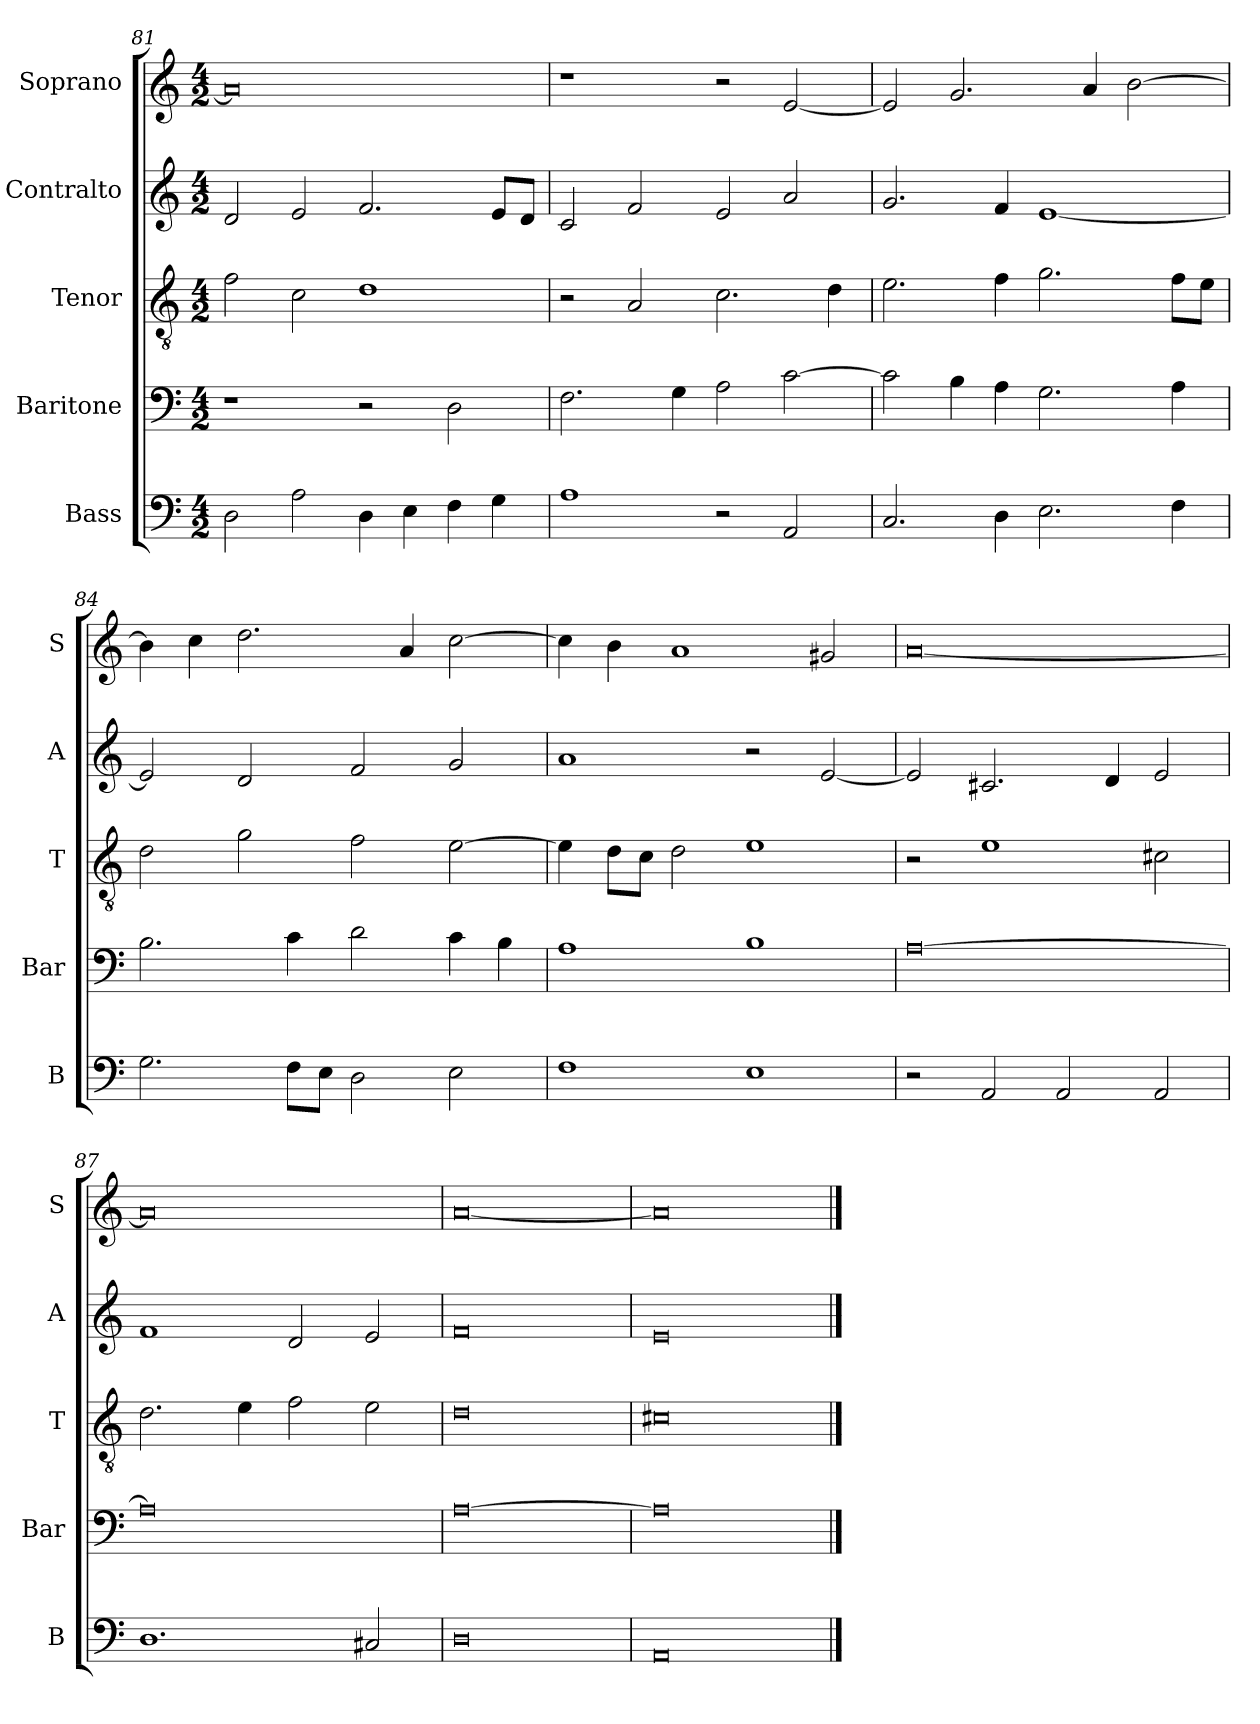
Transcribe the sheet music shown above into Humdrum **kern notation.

**kern	**kern	**kern	**kern	**kern
*part5	*part4	*part3	*part2	*part1
*staff5	*staff4	*staff3	*staff2	*staff1
*I"Bass	*I"Baritone	*I"Tenor	*I"Contralto	*I"Soprano
*I'B	*I'Bar	*I'T	*I'A	*I'S
*clefF4	*clefF4	*clefGv2	*clefG2	*clefG2
*k[]	*k[]	*k[]	*k[]	*k[]
*A:aeo	*A:aeo	*A:aeo	*A:aeo	*A:aeo
*M4/2	*M4/2	*M4/2	*M4/2	*M4/2
=81	=81	=81	=81	=81
2D	1r	2f	2d	0a]
2A	.	2c	2e	.
4D	2r	1d	2.f	.
4E	.	.	.	.
4F	2D	.	.	.
4G	.	.	8e/L	.
.	.	.	8d/J	.
=82	=82	=82	=82	=82
1A	2.F	2r	2c	1r
.	.	2A	2f	.
.	4G	.	.	.
2r	2A	2.c	2e	2r
2AA	[2c	.	2a	[2e
.	.	4d	.	.
=83	=83	=83	=83	=83
2.C	2c]	2.e	2.g	2e]
.	4B	.	.	2.g
4D	4A	4f	4f	.
2.E	2.G	2.g	[1e	.
.	.	.	.	4a
.	.	.	.	[2b
4F	4A	8f\L	.	.
.	.	8e\J	.	.
=84	=84	=84	=84	=84
2.G	2.B	2d	2e]	4b]
.	.	.	.	4cc
.	.	2g	2d	2.dd
8F\L	4c	.	.	.
8E\J	.	.	.	.
2D	2d	2f	2f	.
.	.	.	.	4a
2E	4c	[2e	2g	[2cc
.	4B	.	.	.
=85	=85	=85	=85	=85
1F	1A	4e]	1a	4cc]
.	.	8d\L	.	4b
.	.	8c\J	.	.
.	.	2d	.	1a
1E	1B	1e	2r	.
.	.	.	[2e	2g#X
=86	=86	=86	=86	=86
2r	[0A	2r	2e]	[0a
2AA	.	1e	2.c#X	.
2AA	.	.	.	.
.	.	.	4d	.
2AA	.	2c#X	2e	.
=87	=87	=87	=87	=87
1.D	0A]	2.d	1f	0a]
.	.	4e	.	.
.	.	2f	2d	.
2C#X	.	2e	2e	.
=88	=88	=88	=88	=88
0D	[0A	0d	0f	[0a
=89	=89	=89	=89	=89
0AA	0A]	0c#X	0e	0a]
==	==	==	==	==
*-	*-	*-	*-	*-
